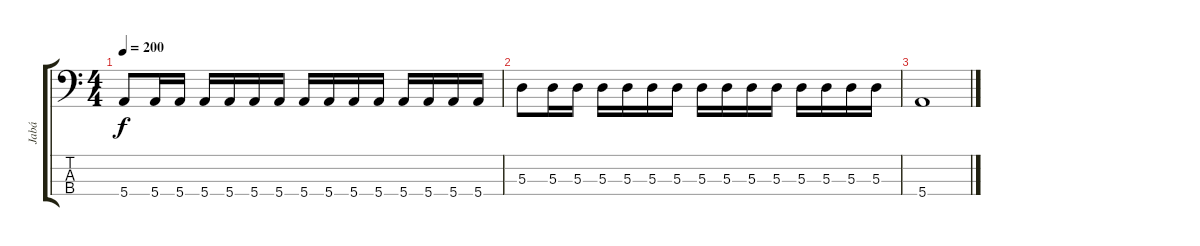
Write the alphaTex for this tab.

\track ("Jabá" "Jabá") {instrument electricbasspick}
\staff {score tabs}
\tuning (G2 D2 A1 E1) {hide}
\ts (4 4)
\tempo 200
\clef f4
\ks c
5.4.8{dy f} 5.4.16 5.4.16 5.4.16 5.4.16 5.4.16 5.4.16 5.4.16 5.4.16 5.4.16 5.4.16 5.4.16 5.4.16 5.4.16 5.4.16 |
5.3.8 5.3.16 5.3.16 5.3.16 5.3.16 5.3.16 5.3.16 5.3.16 5.3.16 5.3.16 5.3.16 5.3.16 5.3.16 5.3.16 5.3.16 |
5.4.1
